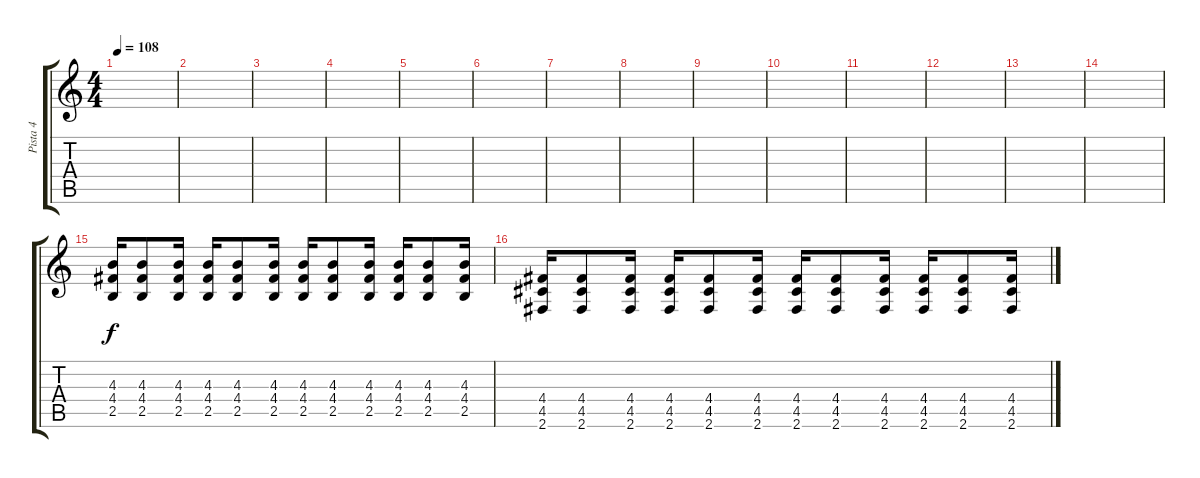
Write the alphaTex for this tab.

\track ("Pista 4" "Pista 4") {instrument distortionguitar}
\staff {score tabs}
\tuning (E4 B3 G3 D3 A2 E2) {hide}
\ts (4 4)
\tempo 108
\clef g2
\ks c
|
|
|
|
|
|
|
|
|
|
|
|
|
|
(4.3 4.4 2.5).16 (4.3 4.4 2.5).8 (4.3 4.4 2.5).16 (4.3 4.4 2.5).16 (4.3 4.4 2.5).8 (4.3 4.4 2.5).16 (4.3 4.4 2.5).16 (4.3 4.4 2.5).8 (4.3 4.4 2.5).16 (4.3 4.4 2.5).16 (4.3 4.4 2.5).8 (4.3 4.4 2.5).16 |
(4.4 4.5 2.6).16 (4.4 4.5 2.6).8 (4.4 4.5 2.6).16 (4.4 4.5 2.6).16 (4.4 4.5 2.6).8 (4.4 4.5 2.6).16 (4.4 4.5 2.6).16 (4.4 4.5 2.6).8 (4.4 4.5 2.6).16 (4.4 4.5 2.6).16 (4.4 4.5 2.6).8 (4.4 4.5 2.6).16
